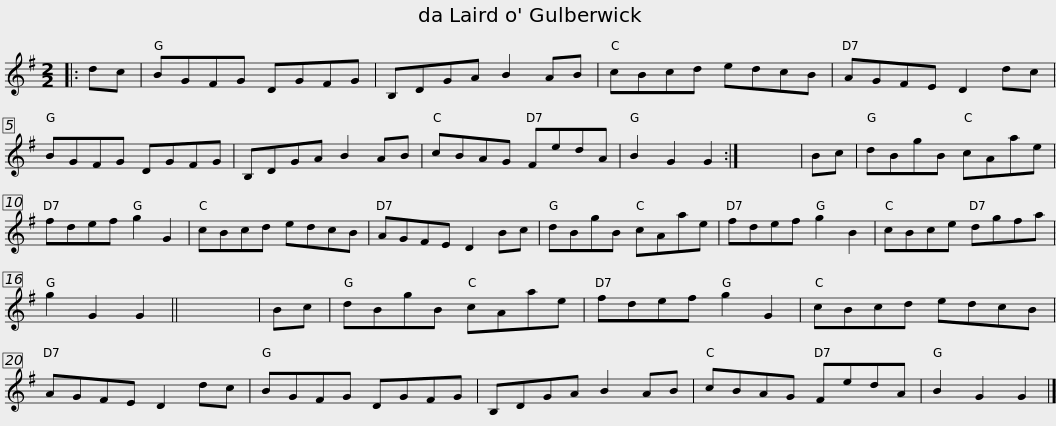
X:1
L:1/8
M:2/2
I:linebreak $
K:G
V:1 treble
V:1
|: dc | BGFG DGFG | B,DGA B2 AB | cBcd edcB | AGFE D2 dc | %5
 BGFG DGFG |$ B,DGA B2 AB | cBAG FedA | B2 G2 G2 :| x8 | %10
 Bc | dBgB cAae | fdef g2 G2 |$ cBcd edcB | AGFE D2 Bc | %15
 dBgB cAae | fdef g2 B2 | cBce dgfa | g2 G2 G2 || x8 | %20
 Bc |$ dBgB cAae | fdef g2 G2 | cBcd edcB | AGFE D2 dc | %25
 BGFG DGFG | B,DGA B2 AB |$ cBAG FedA | B2 G2 G2 |] %29
